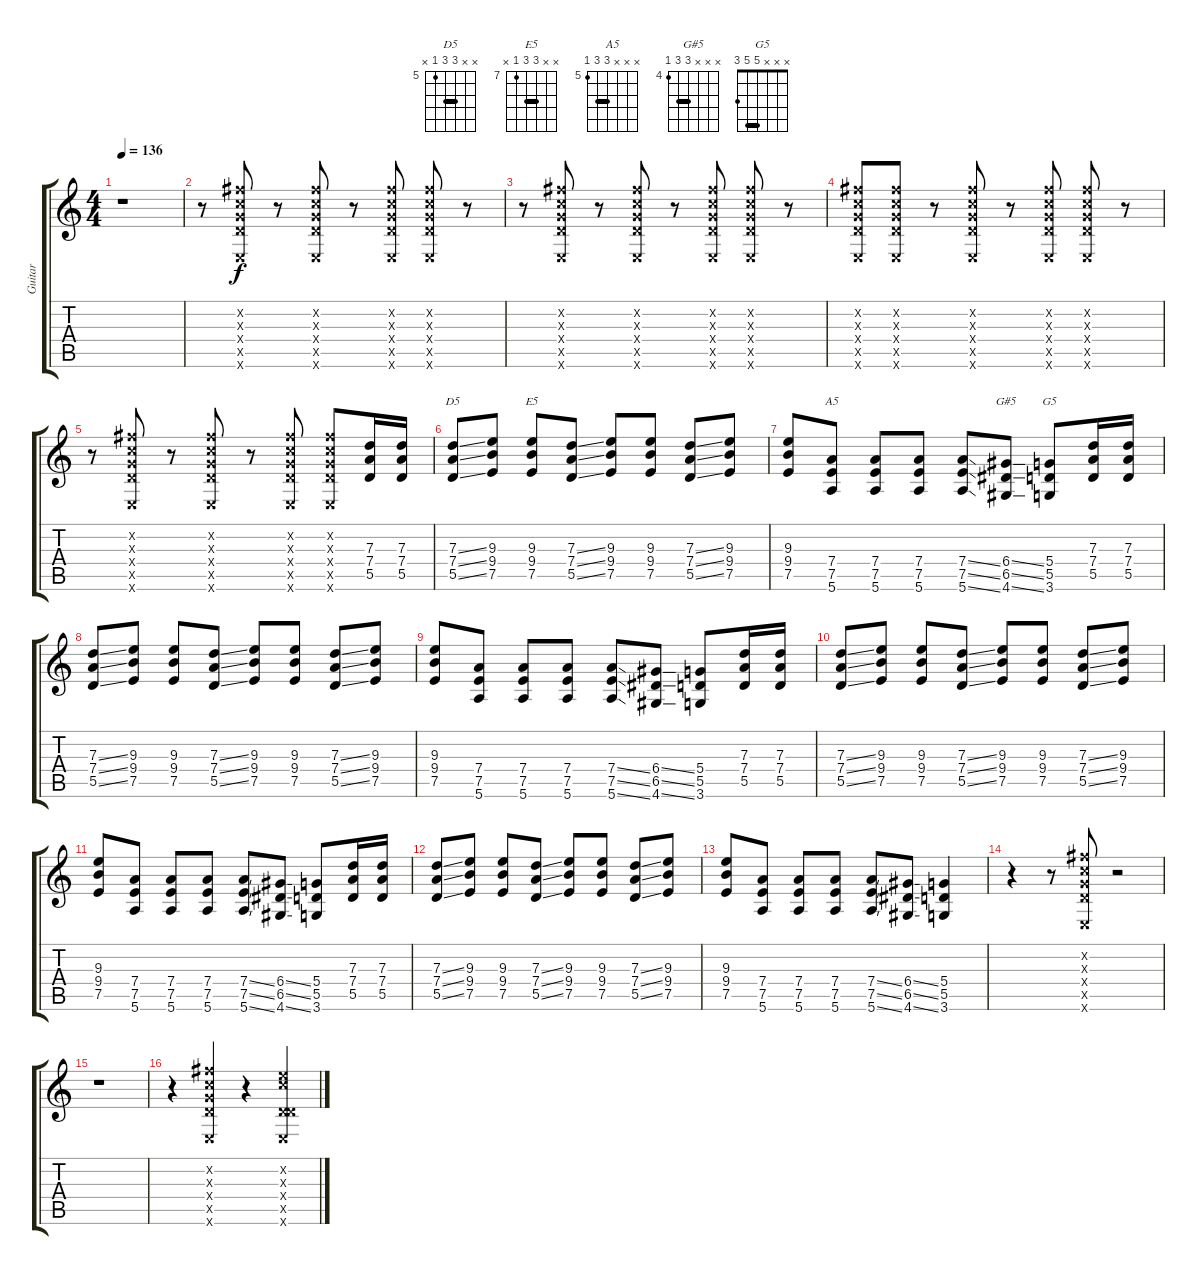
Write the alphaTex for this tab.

\track ("Guitar" "Guitar") {instrument distortionguitar}
\staff {score tabs}
\tuning (E4 B3 G3 D3 A2 E2) {hide}
\chord ("D5" x x 7 7 5 x) {firstfret 5 barre 7}
\chord ("E5" x x 9 9 7 x) {firstfret 7 barre 9}
\chord ("A5" x x x 7 7 5) {firstfret 5 barre 7}
\chord ("G#5" x x x 6 6 4) {firstfret 4 barre 6}
\chord ("G5" x x x 5 5 3) {barre 5}
\ts (4 4)
\tempo 136
\clef g2
\ks c
r.1{dy f instrument distortionguitar} |
r.8 (7.2{x} 5.3{x} 5.4{x} 5.5{x} 0.6{x}).8 r.8 (7.2{x} 5.3{x} 5.4{x} 5.5{x} 0.6{x}).8 r.8 (7.2{x} 5.3{x} 5.4{x} 5.5{x} 0.6{x}).8 (7.2{x} 5.3{x} 5.4{x} 5.5{x} 0.6{x}).8 r.8 |
r.8 (7.2{x} 5.3{x} 5.4{x} 5.5{x} 0.6{x}).8 r.8 (7.2{x} 5.3{x} 5.4{x} 5.5{x} 0.6{x}).8 r.8 (7.2{x} 5.3{x} 5.4{x} 5.5{x} 0.6{x}).8 (7.2{x} 5.3{x} 5.4{x} 5.5{x} 0.6{x}).8 r.8 |
(7.2{x} 5.3{x} 5.4{x} 5.5{x} 0.6{x}).8 (7.2{x} 5.3{x} 5.4{x} 5.5{x} 0.6{x}).8 r.8 (7.2{x} 5.3{x} 5.4{x} 5.5{x} 0.6{x}).8 r.8 (7.2{x} 5.3{x} 5.4{x} 5.5{x} 0.6{x}).8 (7.2{x} 5.3{x} 5.4{x} 5.5{x} 0.6{x}).8 r.8 |
r.8 (7.2{x} 5.3{x} 5.4{x} 5.5{x} 0.6{x}).8 r.8 (7.2{x} 5.3{x} 5.4{x} 5.5{x} 0.6{x}).8 r.8 (7.2{x} 5.3{x} 5.4{x} 5.5{x} 0.6{x}).8 (7.2{x} 5.3{x} 5.4{x} 5.5{x} 0.6{x}).8 (7.3 7.4 5.5).16 (7.3 7.4 5.5).16 |
(7.3{ss} 7.4{ss} 5.5{ss}).8{ch "D5"} (9.3 9.4 7.5).8 (9.3 9.4 7.5).8{ch "E5"} (7.3{ss} 7.4{ss} 5.5{ss}).8 (9.3 9.4 7.5).8 (9.3 9.4 7.5).8 (7.3{ss} 7.4{ss} 5.5{ss}).8 (9.3 9.4 7.5).8 |
(9.3 9.4 7.5).8 (7.4 7.5 5.6).8{ch "A5"} (7.4 7.5 5.6).8 (7.4 7.5 5.6).8 (7.4{ss} 7.5{ss} 5.6{ss}).8 (6.4{ss} 6.5{ss} 4.6{ss}).8{ch "G#5"} (5.4 5.5 3.6).8{ch "G5"} (7.3 7.4 5.5).16 (7.3 7.4 5.5).16 |
(7.3{ss} 7.4{ss} 5.5{ss}).8 (9.3 9.4 7.5).8 (9.3 9.4 7.5).8 (7.3{ss} 7.4{ss} 5.5{ss}).8 (9.3 9.4 7.5).8 (9.3 9.4 7.5).8 (7.3{ss} 7.4{ss} 5.5{ss}).8 (9.3 9.4 7.5).8 |
(9.3 9.4 7.5).8 (7.4 7.5 5.6).8 (7.4 7.5 5.6).8 (7.4 7.5 5.6).8 (7.4{ss} 7.5{ss} 5.6{ss}).8 (6.4{ss} 6.5{ss} 4.6{ss}).8 (5.4 5.5 3.6).8 (7.3 7.4 5.5).16 (7.3 7.4 5.5).16 |
(7.3{ss} 7.4{ss} 5.5{ss}).8 (9.3 9.4 7.5).8 (9.3 9.4 7.5).8 (7.3{ss} 7.4{ss} 5.5{ss}).8 (9.3 9.4 7.5).8 (9.3 9.4 7.5).8 (7.3{ss} 7.4{ss} 5.5{ss}).8 (9.3 9.4 7.5).8 |
(9.3 9.4 7.5).8 (7.4 7.5 5.6).8 (7.4 7.5 5.6).8 (7.4 7.5 5.6).8 (7.4{ss} 7.5{ss} 5.6{ss}).8 (6.4{ss} 6.5{ss} 4.6{ss}).8 (5.4 5.5 3.6).8 (7.3 7.4 5.5).16 (7.3 7.4 5.5).16 |
(7.3{ss} 7.4{ss} 5.5{ss}).8 (9.3 9.4 7.5).8 (9.3 9.4 7.5).8 (7.3{ss} 7.4{ss} 5.5{ss}).8 (9.3 9.4 7.5).8 (9.3 9.4 7.5).8 (7.3{ss} 7.4{ss} 5.5{ss}).8 (9.3 9.4 7.5).8 |
(9.3 9.4 7.5).8 (7.4 7.5 5.6).8 (7.4 7.5 5.6).8 (7.4 7.5 5.6).8 (7.4{ss} 7.5{ss} 5.6{ss}).8 (6.4{ss} 6.5{ss} 4.6{ss}).8 (5.4 5.5 3.6).4 |
r.4 r.8 (7.2{x} 5.3{x} 5.4{x} 5.5{x} 0.6{x}).8 r.2 |
r.1 |
r.4 (7.2{x} 5.3{x} 5.4{x} 5.5{x} 0.6{x}).4 r.4 (5.2{x} 5.3{x} 0.4{x} 5.5{x} 0.6{x}).4
